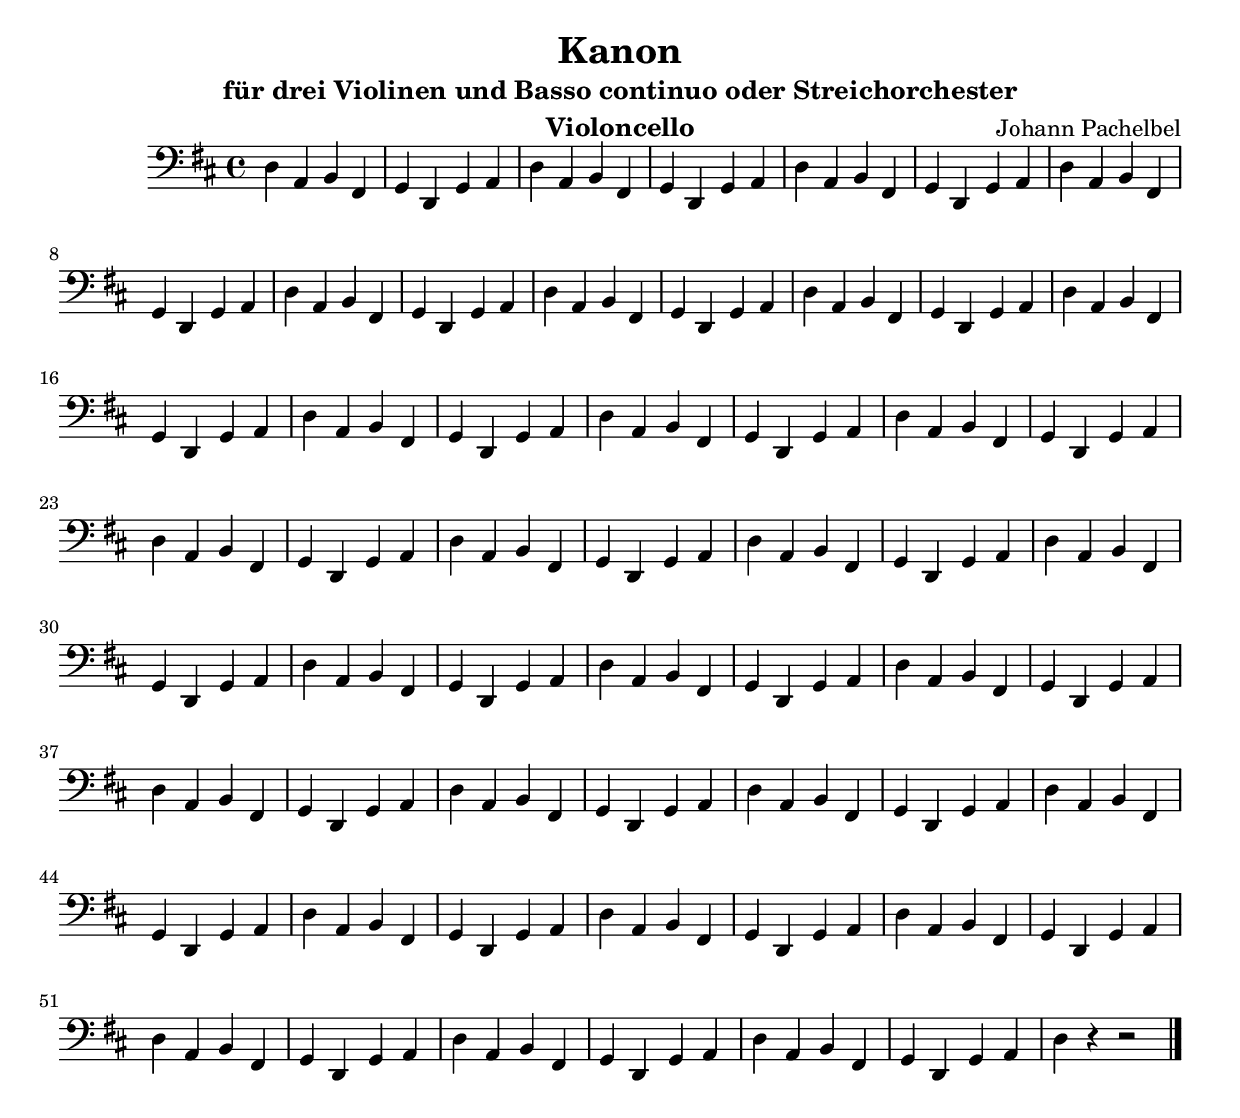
\include "../definitions.ily"
cello = \new Staff \relative c {
  \tag #'instrumentName {
    \set Staff.instrumentName = \vcLN
    \set Staff.shortInstrumentName = \vcSN
  }
  \set Staff.midiInstrument = \vcMN
  \time 4/4
  \set Timing.beamExceptions = #'()
  \key d \major
  \clef "bass"

  \repeat unfold 28 {
    d4 a b fis |
    g d g a |
  }
  d4 r r2 \bar "|."
}


\paper {
  check-consistency = ##t
}
\header {
  title = \title
  subtitle = \subtitle
  composer = \composer
  instrument = \vcLN
}
\score {
  \removeWithTag #'instrumentName
  \cello
  \midi {
    \tempo 4 = 63
  }
  \layout { }
}

